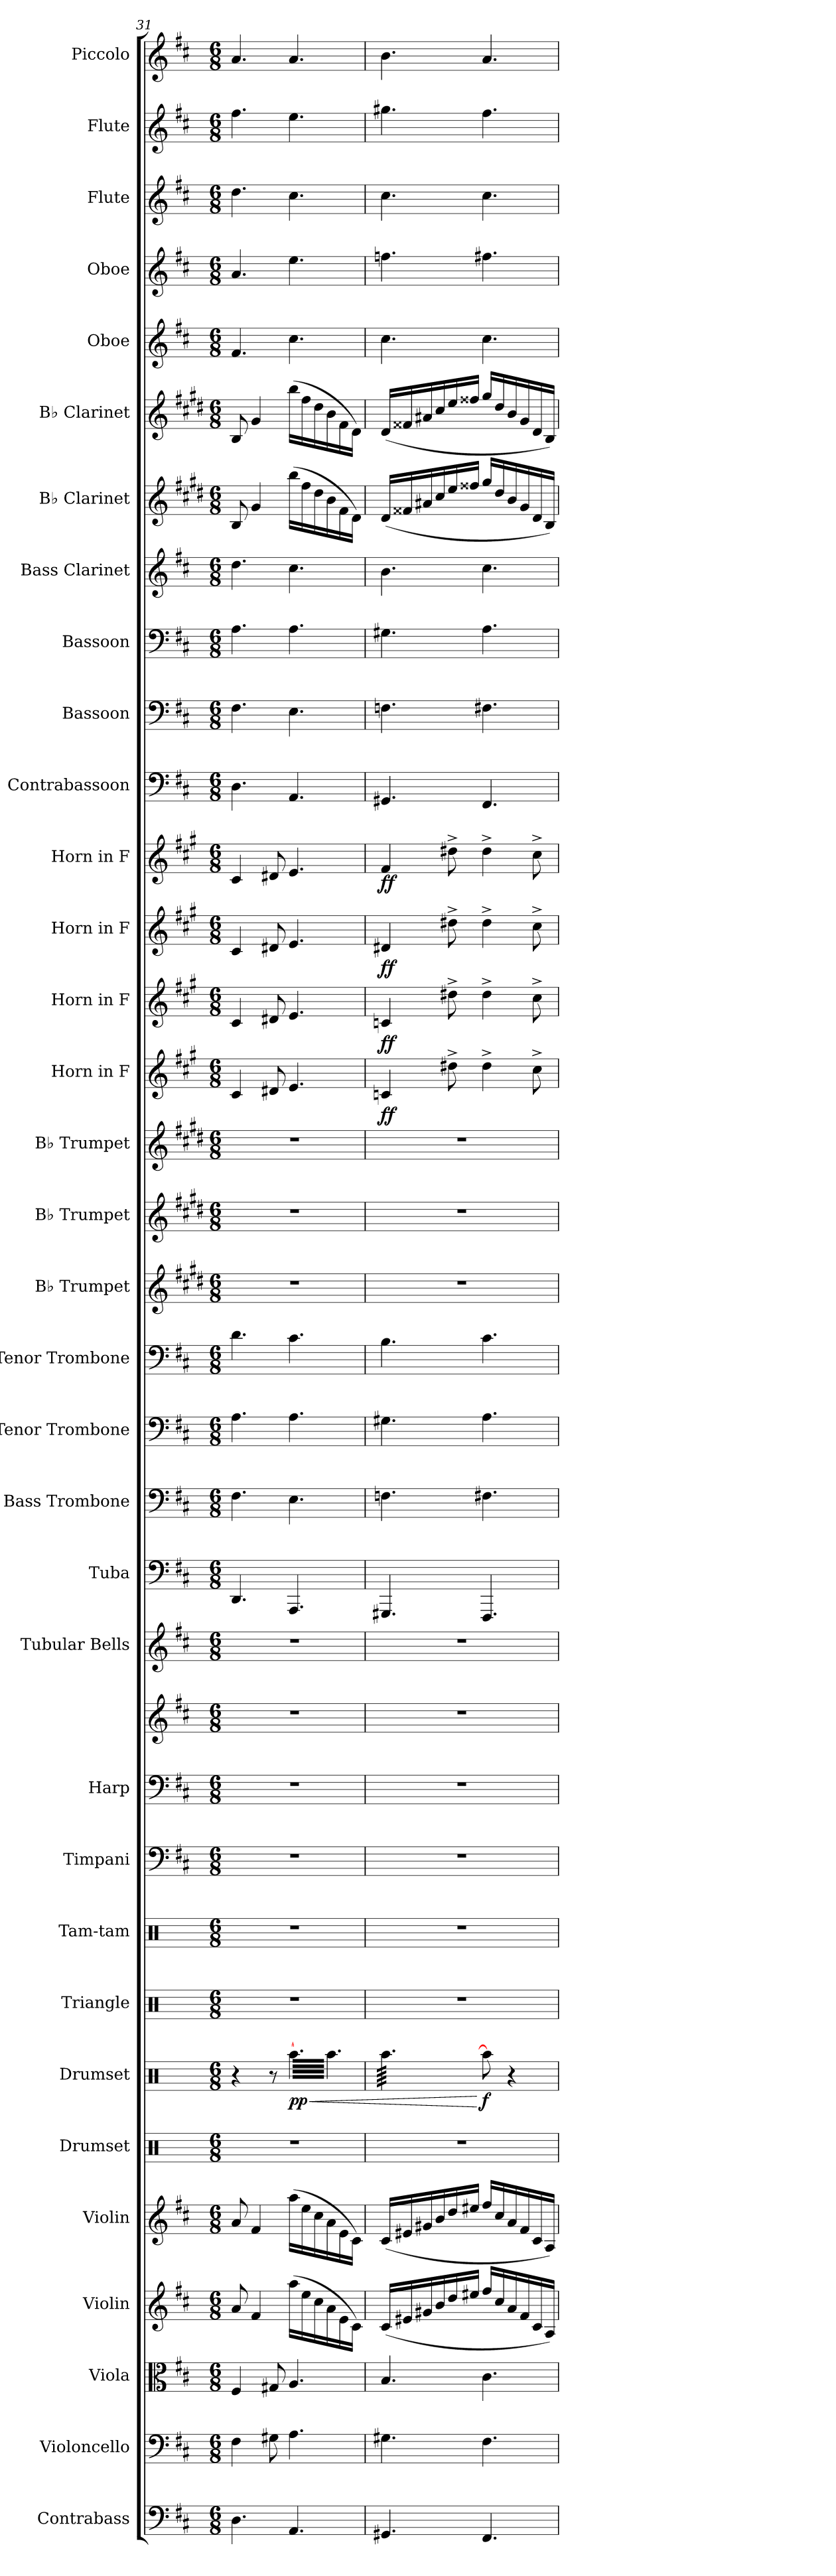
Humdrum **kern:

**kern	**kern	**kern	**kern	**kern	**kern	**kern	**dynam	**kern	**kern	**kern	**kern	**kern	**kern	**kern	**kern	**kern	**kern	**kern	**kern	**kern	**kern	**dynam	**kern	**dynam	**kern	**dynam	**kern	**dynam	**kern	**kern	**kern	**kern	**kern	**kern	**kern	**kern	**kern	**kern	**kern
*part34	*part33	*part32	*part31	*part30	*part29	*part28	*part28	*part27	*part26	*part25	*part24	*part24	*part23	*part22	*part21	*part20	*part19	*part18	*part17	*part16	*part15	*part15	*part14	*part14	*part13	*part13	*part12	*part12	*part11	*part10	*part9	*part8	*part7	*part6	*part5	*part4	*part3	*part2	*part1
*staff35	*staff34	*staff33	*staff32	*staff31	*staff30	*staff29	*staff29	*staff28	*staff27	*staff26	*staff25	*staff24	*staff23	*staff22	*staff21	*staff20	*staff19	*staff18	*staff17	*staff16	*staff15	*staff15	*staff14	*staff14	*staff13	*staff13	*staff12	*staff12	*staff11	*staff10	*staff9	*staff8	*staff7	*staff6	*staff5	*staff4	*staff3	*staff2	*staff1
*I"Contrabass	*I"Violoncello	*I"Viola	*I"Violin	*I"Violin	*I"Drumset	*I"Drumset	*	*I"Triangle	*I"Tam-tam	*I"Timpani	*I"Harp	*	*I"Tubular Bells	*I"Tuba	*I"Bass Trombone	*I"Tenor Trombone	*I"Tenor Trombone	*I"B♭ Trumpet	*I"B♭ Trumpet	*I"B♭ Trumpet	*I"Horn in F	*	*I"Horn in F	*	*I"Horn in F	*	*I"Horn in F	*	*I"Contrabassoon	*I"Bassoon	*I"Bassoon	*I"Bass Clarinet	*I"B♭ Clarinet	*I"B♭ Clarinet	*I"Oboe	*I"Oboe	*I"Flute	*I"Flute	*I"Piccolo
*I'Cb.	*I'Vc.	*I'Vla.	*I'Vln.	*I'Vln.	*I'Drs.	*I'Drs.	*	*I'Trgl.	*I'Tam-tam	*I'Timp.	*I'Hrp.	*	*I'Tu. Be.	*I'Tba.	*I'B. Tbn.	*I'T. Tbn.	*I'T. Tbn.	*I'B♭ Tpt.	*I'B♭ Tpt.	*I'B♭ Tpt.	*	*	*	*	*	*	*	*	*I'Cbsn.	*I'Bsn.	*I'Bsn.	*I'B. Cl.	*I'B♭ Cl.	*I'B♭ Cl.	*I'Ob.	*I'Ob.	*I'Fl.	*I'Fl.	*I'Picc.
*clefF4	*clefF4	*clefC3	*clefG2	*clefG2	*clefX	*clefX	*	*clefX	*clefX	*clefF4	*clefF4	*clefG2	*clefG2	*clefF4	*clefF4	*clefF4	*clefF4	*clefG2	*clefG2	*clefG2	*clefG2	*	*clefG2	*	*clefG2	*	*clefG2	*	*clefF4	*clefF4	*clefF4	*clefG2	*clefG2	*clefG2	*clefG2	*clefG2	*clefG2	*clefG2	*clefG2
*ITrd7c12	*	*	*	*	*	*	*	*	*	*	*	*	*	*	*	*	*	*ITrd1c2	*ITrd1c2	*ITrd1c2	*ITrd4c7	*	*ITrd4c7	*	*ITrd4c7	*	*ITrd4c7	*	*ITrd7c12	*	*	*ITrd8c14	*ITrd1c2	*ITrd1c2	*	*	*	*	*ITrd-7c-12
*k[f#c#]	*k[f#c#]	*k[f#c#]	*k[f#c#]	*k[f#c#]	*k[]	*k[]	*	*k[]	*k[]	*k[f#c#]	*k[f#c#]	*k[f#c#]	*k[f#c#]	*k[f#c#]	*k[f#c#]	*k[f#c#]	*k[f#c#]	*k[f#c#]	*k[f#c#]	*k[f#c#]	*k[f#c#]	*	*k[f#c#]	*	*k[f#c#]	*	*k[f#c#]	*	*k[f#c#]	*k[f#c#]	*k[f#c#]	*k[f#c#]	*k[f#c#]	*k[f#c#]	*k[f#c#]	*k[f#c#]	*k[f#c#]	*k[f#c#]	*k[f#c#]
*M6/8	*M6/8	*M6/8	*M6/8	*M6/8	*M6/8	*M6/8	*	*M6/8	*M6/8	*M6/8	*M6/8	*M6/8	*M6/8	*M6/8	*M6/8	*M6/8	*M6/8	*M6/8	*M6/8	*M6/8	*M6/8	*	*M6/8	*	*M6/8	*	*M6/8	*	*M6/8	*M6/8	*M6/8	*M6/8	*M6/8	*M6/8	*M6/8	*M6/8	*M6/8	*M6/8	*M6/8
=31	=31	=31	=31	=31	=31	=31	=31	=31	=31	=31	=31	=31	=31	=31	=31	=31	=31	=31	=31	=31	=31	=31	=31	=31	=31	=31	=31	=31	=31	=31	=31	=31	=31	=31	=31	=31	=31	=31	=31
4.DD\	4F#\	4F#/	8a/	8a/	2.r	4r	.	2.r	2.r	2.r	2.r	2.r	2.r	4.DD/	4.F#\	4.A\	4.d\	2.r	2.r	2.r	4F#/	.	4F#/	.	4F#/	.	4F#/	.	4.DD\	4.F#\	4.A\	4.d\	8A/	8A/	4.f#/	4.a/	4.dd\	4.ff#\	4.aa/
.	.	.	4f#/	4f#/	.	.	.	.	.	.	.	.	.	.	.	.	.	.	.	.	.	.	.	.	.	.	.	.	.	.	.	.	4f#/	4f#/	.	.	.	.	.
.	8G#X\	8G#X/	.	.	.	8r	.	.	.	.	.	.	.	.	.	.	.	.	.	.	8G#X/	.	8G#X/	.	8G#X/	.	8G#X/	.	.	.	.	.	.	.	.	.	.	.	.
!	!	!	!	!	!	!	!LO:HP:b	!	!	!	!	!	!	!	!	!	!	!	!	!	!	!	!	!	!	!	!	!	!	!	!	!	!	!	!	!	!	!	!
!	!	!	!	!	!	!	!LO:DY:n=1:b	!	!	!	!	!	!	!	!	!	!	!	!	!	!	!	!	!	!	!	!	!	!	!	!	!	!	!	!	!	!	!	!
*	*	*	*	*	*	*tremolo	*	*	*	*	*	*	*	*	*	*	*	*	*	*	*	*	*	*	*	*	*	*	*	*	*	*	*	*	*	*	*	*	*
4.AAA/	4.A\	4.A/	(16aa\LL	(16aa\LL	.	[64Raa\LLLL	< pp	.	.	.	.	.	.	4.AAA/	4.E\	4.A\	4.c#\	.	.	.	4.A/	.	4.A/	.	4.A/	.	4.A/	.	4.AAA/	4.E\	4.A\	4.c#\	(16aa\LL	(16aa\LL	4.cc#\	4.ee\	4.cc#\	4.ee\	4.aa/
.	.	.	.	.	.	64Raa\	.	.	.	.	.	.	.	.	.	.	.	.	.	.	.	.	.	.	.	.	.	.	.	.	.	.	.	.	.	.	.	.	.
.	.	.	.	.	.	64Raa\	.	.	.	.	.	.	.	.	.	.	.	.	.	.	.	.	.	.	.	.	.	.	.	.	.	.	.	.	.	.	.	.	.
.	.	.	.	.	.	64Raa\	.	.	.	.	.	.	.	.	.	.	.	.	.	.	.	.	.	.	.	.	.	.	.	.	.	.	.	.	.	.	.	.	.
.	.	.	16ee\	16ee\	.	64Raa\	.	.	.	.	.	.	.	.	.	.	.	.	.	.	.	.	.	.	.	.	.	.	.	.	.	.	16ee\	16ee\	.	.	.	.	.
.	.	.	.	.	.	64Raa\	.	.	.	.	.	.	.	.	.	.	.	.	.	.	.	.	.	.	.	.	.	.	.	.	.	.	.	.	.	.	.	.	.
.	.	.	.	.	.	64Raa\	.	.	.	.	.	.	.	.	.	.	.	.	.	.	.	.	.	.	.	.	.	.	.	.	.	.	.	.	.	.	.	.	.
.	.	.	.	.	.	64Raa\	.	.	.	.	.	.	.	.	.	.	.	.	.	.	.	.	.	.	.	.	.	.	.	.	.	.	.	.	.	.	.	.	.
.	.	.	16cc#\	16cc#\	.	64Raa\	.	.	.	.	.	.	.	.	.	.	.	.	.	.	.	.	.	.	.	.	.	.	.	.	.	.	16cc#\	16cc#\	.	.	.	.	.
.	.	.	.	.	.	64Raa\	.	.	.	.	.	.	.	.	.	.	.	.	.	.	.	.	.	.	.	.	.	.	.	.	.	.	.	.	.	.	.	.	.
.	.	.	.	.	.	64Raa\	.	.	.	.	.	.	.	.	.	.	.	.	.	.	.	.	.	.	.	.	.	.	.	.	.	.	.	.	.	.	.	.	.
.	.	.	.	.	.	64Raa\	.	.	.	.	.	.	.	.	.	.	.	.	.	.	.	.	.	.	.	.	.	.	.	.	.	.	.	.	.	.	.	.	.
.	.	.	16a\	16a\	.	64Raa\	.	.	.	.	.	.	.	.	.	.	.	.	.	.	.	.	.	.	.	.	.	.	.	.	.	.	16a\	16a\	.	.	.	.	.
.	.	.	.	.	.	64Raa\	.	.	.	.	.	.	.	.	.	.	.	.	.	.	.	.	.	.	.	.	.	.	.	.	.	.	.	.	.	.	.	.	.
.	.	.	.	.	.	64Raa\	.	.	.	.	.	.	.	.	.	.	.	.	.	.	.	.	.	.	.	.	.	.	.	.	.	.	.	.	.	.	.	.	.
.	.	.	.	.	.	64Raa\	.	.	.	.	.	.	.	.	.	.	.	.	.	.	.	.	.	.	.	.	.	.	.	.	.	.	.	.	.	.	.	.	.
.	.	.	16e\	16e\	.	64Raa\	.	.	.	.	.	.	.	.	.	.	.	.	.	.	.	.	.	.	.	.	.	.	.	.	.	.	16e\	16e\	.	.	.	.	.
.	.	.	.	.	.	64Raa\	.	.	.	.	.	.	.	.	.	.	.	.	.	.	.	.	.	.	.	.	.	.	.	.	.	.	.	.	.	.	.	.	.
.	.	.	.	.	.	64Raa\	.	.	.	.	.	.	.	.	.	.	.	.	.	.	.	.	.	.	.	.	.	.	.	.	.	.	.	.	.	.	.	.	.
.	.	.	.	.	.	64Raa\	.	.	.	.	.	.	.	.	.	.	.	.	.	.	.	.	.	.	.	.	.	.	.	.	.	.	.	.	.	.	.	.	.
.	.	.	16c#\JJ)	16c#\JJ)	.	64Raa\	.	.	.	.	.	.	.	.	.	.	.	.	.	.	.	.	.	.	.	.	.	.	.	.	.	.	16c#\JJ)	16c#\JJ)	.	.	.	.	.
.	.	.	.	.	.	64Raa\	.	.	.	.	.	.	.	.	.	.	.	.	.	.	.	.	.	.	.	.	.	.	.	.	.	.	.	.	.	.	.	.	.
.	.	.	.	.	.	64Raa\	.	.	.	.	.	.	.	.	.	.	.	.	.	.	.	.	.	.	.	.	.	.	.	.	.	.	.	.	.	.	.	.	.
.	.	.	.	.	.	64Raa\JJJJ	.	.	.	.	.	.	.	.	.	.	.	.	.	.	.	.	.	.	.	.	.	.	.	.	.	.	.	.	.	.	.	.	.
=32	=32	=32	=32	=32	=32	=32	=32	=32	=32	=32	=32	=32	=32	=32	=32	=32	=32	=32	=32	=32	=32	=32	=32	=32	=32	=32	=32	=32	=32	=32	=32	=32	=32	=32	=32	=32	=32	=32	=32
!	!	!	!	!	!	!	!	!	!	!	!	!	!	!	!	!	!	!	!	!	!	!LO:DY:b	!	!LO:DY:b	!	!LO:DY:b	!	!LO:DY:b	!	!	!	!	!	!	!	!	!	!	!
4.GGG#X/	4.G#X\	4.B/	(16c#/LL	(16c#/LL	2.r	64Raa\LLLL	.	2.r	2.r	2.r	2.r	2.r	2.r	4.GGG#X/	4.Fn\	4.G#X\	4.B\	2.r	2.r	2.r	4Fn/	ff	4Fn/	ff	4G#X/	ff	4B/	ff	4.GGG#X/	4.Fn\	4.G#X\	4.B\	(16c#/LL	(16c#/LL	4.cc#\	4.ffn\	4.cc#\	4.gg#X\	4.bb\
.	.	.	.	.	.	64Raa\	.	.	.	.	.	.	.	.	.	.	.	.	.	.	.	.	.	.	.	.	.	.	.	.	.	.	.	.	.	.	.	.	.
.	.	.	.	.	.	64Raa\	.	.	.	.	.	.	.	.	.	.	.	.	.	.	.	.	.	.	.	.	.	.	.	.	.	.	.	.	.	.	.	.	.
.	.	.	.	.	.	64Raa\	.	.	.	.	.	.	.	.	.	.	.	.	.	.	.	.	.	.	.	.	.	.	.	.	.	.	.	.	.	.	.	.	.
.	.	.	16e#X/	16e#X/	.	64Raa\	.	.	.	.	.	.	.	.	.	.	.	.	.	.	.	.	.	.	.	.	.	.	.	.	.	.	16e#X/	16e#X/	.	.	.	.	.
.	.	.	.	.	.	64Raa\	.	.	.	.	.	.	.	.	.	.	.	.	.	.	.	.	.	.	.	.	.	.	.	.	.	.	.	.	.	.	.	.	.
.	.	.	.	.	.	64Raa\	.	.	.	.	.	.	.	.	.	.	.	.	.	.	.	.	.	.	.	.	.	.	.	.	.	.	.	.	.	.	.	.	.
.	.	.	.	.	.	64Raa\	.	.	.	.	.	.	.	.	.	.	.	.	.	.	.	.	.	.	.	.	.	.	.	.	.	.	.	.	.	.	.	.	.
.	.	.	16g#X/	16g#X/	.	64Raa\	.	.	.	.	.	.	.	.	.	.	.	.	.	.	.	.	.	.	.	.	.	.	.	.	.	.	16g#X/	16g#X/	.	.	.	.	.
.	.	.	.	.	.	64Raa\	.	.	.	.	.	.	.	.	.	.	.	.	.	.	.	.	.	.	.	.	.	.	.	.	.	.	.	.	.	.	.	.	.
.	.	.	.	.	.	64Raa\	.	.	.	.	.	.	.	.	.	.	.	.	.	.	.	.	.	.	.	.	.	.	.	.	.	.	.	.	.	.	.	.	.
.	.	.	.	.	.	64Raa\	.	.	.	.	.	.	.	.	.	.	.	.	.	.	.	.	.	.	.	.	.	.	.	.	.	.	.	.	.	.	.	.	.
.	.	.	16b/	16b/	.	64Raa\	.	.	.	.	.	.	.	.	.	.	.	.	.	.	.	.	.	.	.	.	.	.	.	.	.	.	16b/	16b/	.	.	.	.	.
.	.	.	.	.	.	64Raa\	.	.	.	.	.	.	.	.	.	.	.	.	.	.	.	.	.	.	.	.	.	.	.	.	.	.	.	.	.	.	.	.	.
.	.	.	.	.	.	64Raa\	.	.	.	.	.	.	.	.	.	.	.	.	.	.	.	.	.	.	.	.	.	.	.	.	.	.	.	.	.	.	.	.	.
.	.	.	.	.	.	64Raa\	.	.	.	.	.	.	.	.	.	.	.	.	.	.	.	.	.	.	.	.	.	.	.	.	.	.	.	.	.	.	.	.	.
.	.	.	16dd/	16dd/	.	64Raa\	.	.	.	.	.	.	.	.	.	.	.	.	.	.	8g#X^\	.	8g#X^\	.	8g#X^\	.	8g#X^\	.	.	.	.	.	16dd/	16dd/	.	.	.	.	.
.	.	.	.	.	.	64Raa\	.	.	.	.	.	.	.	.	.	.	.	.	.	.	.	.	.	.	.	.	.	.	.	.	.	.	.	.	.	.	.	.	.
.	.	.	.	.	.	64Raa\	.	.	.	.	.	.	.	.	.	.	.	.	.	.	.	.	.	.	.	.	.	.	.	.	.	.	.	.	.	.	.	.	.
.	.	.	.	.	.	64Raa\	.	.	.	.	.	.	.	.	.	.	.	.	.	.	.	.	.	.	.	.	.	.	.	.	.	.	.	.	.	.	.	.	.
.	.	.	16ee#X/JJ	16ee#X/JJ	.	64Raa\	.	.	.	.	.	.	.	.	.	.	.	.	.	.	.	.	.	.	.	.	.	.	.	.	.	.	16ee#X/JJ	16ee#X/JJ	.	.	.	.	.
.	.	.	.	.	.	64Raa\	.	.	.	.	.	.	.	.	.	.	.	.	.	.	.	.	.	.	.	.	.	.	.	.	.	.	.	.	.	.	.	.	.
.	.	.	.	.	.	64Raa\	.	.	.	.	.	.	.	.	.	.	.	.	.	.	.	.	.	.	.	.	.	.	.	.	.	.	.	.	.	.	.	.	.
.	.	.	.	.	.	64Raa\JJJJ	.	.	.	.	.	.	.	.	.	.	.	.	.	.	.	.	.	.	.	.	.	.	.	.	.	.	.	.	.	.	.	.	.
*	*	*	*	*	*	*Xtremolo	*	*	*	*	*	*	*	*	*	*	*	*	*	*	*	*	*	*	*	*	*	*	*	*	*	*	*	*	*	*	*	*	*
!	!	!	!	!	!	!	!LO:DY:n=1:b	!	!	!	!	!	!	!	!	!	!	!	!	!	!	!	!	!	!	!	!	!	!	!	!	!	!	!	!	!	!	!	!
4.FFF#/	4.F#\	4.c#\	16ff#/LL	16ff#/LL	.	8Raa\]	[ f	.	.	.	.	.	.	4.FFF#/	4.F#X\	4.A\	4.c#\	.	.	.	4g#^\	.	4g#^\	.	4g#^\	.	4g#^\	.	4.FFF#/	4.F#X\	4.A\	4.c#\	16ff#/LL	16ff#/LL	4.cc#\	4.ff#X\	4.cc#\	4.ff#\	4.aa/
.	.	.	16cc#/	16cc#/	.	.	.	.	.	.	.	.	.	.	.	.	.	.	.	.	.	.	.	.	.	.	.	.	.	.	.	.	16cc#/	16cc#/	.	.	.	.	.
.	.	.	16a/	16a/	.	4r	.	.	.	.	.	.	.	.	.	.	.	.	.	.	.	.	.	.	.	.	.	.	.	.	.	.	16a/	16a/	.	.	.	.	.
.	.	.	16f#/	16f#/	.	.	.	.	.	.	.	.	.	.	.	.	.	.	.	.	.	.	.	.	.	.	.	.	.	.	.	.	16f#/	16f#/	.	.	.	.	.
.	.	.	16c#/	16c#/	.	.	.	.	.	.	.	.	.	.	.	.	.	.	.	.	8f#^\	.	8f#^\	.	8f#^\	.	8f#^\	.	.	.	.	.	16c#/	16c#/	.	.	.	.	.
.	.	.	16A/JJ)	16A/JJ)	.	.	.	.	.	.	.	.	.	.	.	.	.	.	.	.	.	.	.	.	.	.	.	.	.	.	.	.	16A/JJ)	16A/JJ)	.	.	.	.	.
=	=	=	=	=	=	=	=	=	=	=	=	=	=	=	=	=	=	=	=	=	=	=	=	=	=	=	=	=	=	=	=	=	=	=	=	=	=	=	=
*-	*-	*-	*-	*-	*-	*-	*-	*-	*-	*-	*-	*-	*-	*-	*-	*-	*-	*-	*-	*-	*-	*-	*-	*-	*-	*-	*-	*-	*-	*-	*-	*-	*-	*-	*-	*-	*-	*-	*-
